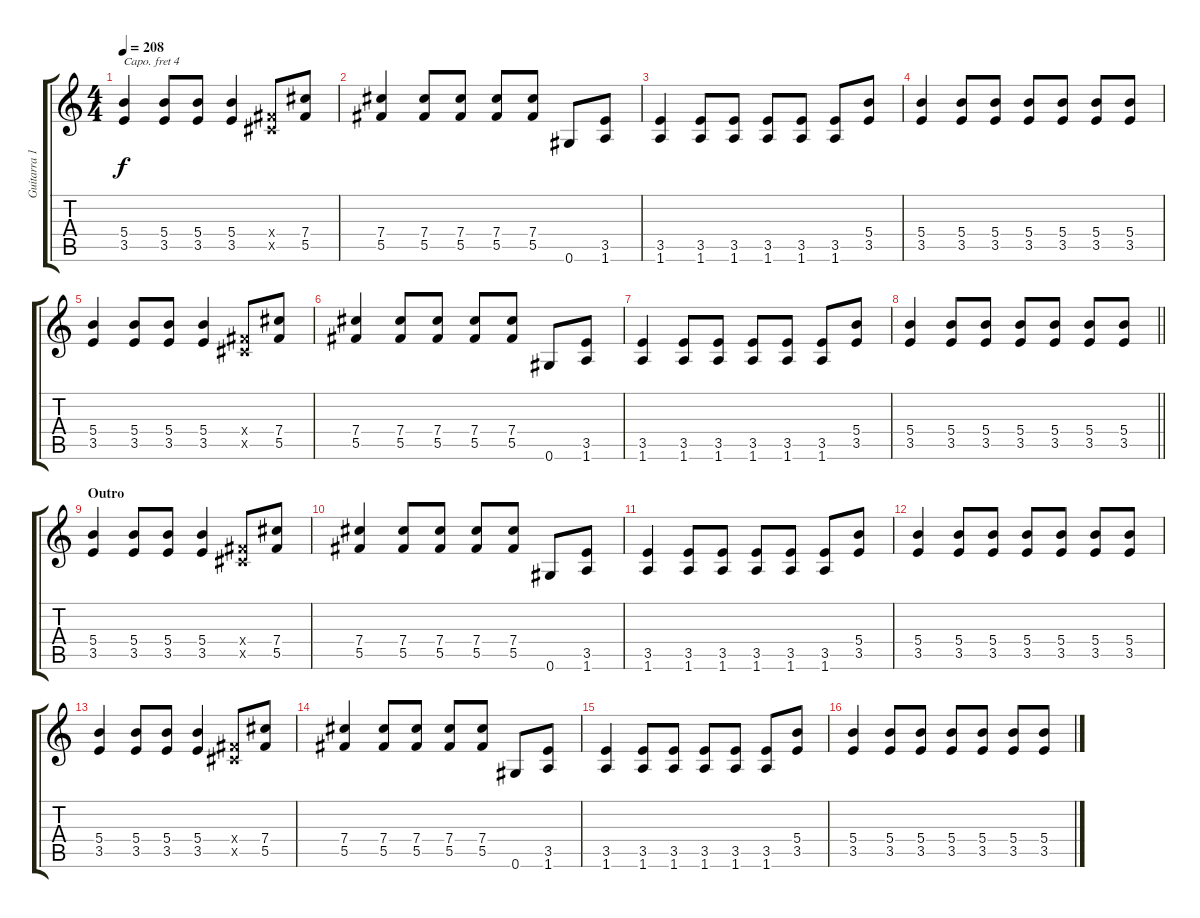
\track ("Guitarra 1" "Guitarra 1") {instrument electricguitarclean}
\staff {score tabs}
\capo 4
\tuning (E4 B3 G3 D3 A2 E2) {hide}
\ts (4 4)
\tempo 208
\clef g2
\ks c
(5.4 3.5).4{dy f instrument distortionguitar} (5.4 3.5).8 (5.4 3.5).8 (5.4 3.5).4 (0.4{x} 0.5{x}).8 (7.4 5.5).8 |
(7.4 5.5).4 (7.4 5.5).8 (7.4 5.5).8 (7.4 5.5).8 (7.4 5.5).8 0.6.8 (3.5 1.6).8 |
(3.5 1.6).4 (3.5 1.6).8 (3.5 1.6).8 (3.5 1.6).8 (3.5 1.6).8 (3.5 1.6).8 (5.4 3.5).8 |
(5.4 3.5).4 (5.4 3.5).8 (5.4 3.5).8 (5.4 3.5).8 (5.4 3.5).8 (5.4 3.5).8 (5.4 3.5).8 |
(5.4 3.5).4{instrument distortionguitar} (5.4 3.5).8 (5.4 3.5).8 (5.4 3.5).4 (0.4{x} 0.5{x}).8 (7.4 5.5).8 |
(7.4 5.5).4 (7.4 5.5).8 (7.4 5.5).8 (7.4 5.5).8 (7.4 5.5).8 0.6.8 (3.5 1.6).8 |
(3.5 1.6).4 (3.5 1.6).8 (3.5 1.6).8 (3.5 1.6).8 (3.5 1.6).8 (3.5 1.6).8 (5.4 3.5).8 |
\barLineRight lightlight
(5.4 3.5).4 (5.4 3.5).8 (5.4 3.5).8 (5.4 3.5).8 (5.4 3.5).8 (5.4 3.5).8 (5.4 3.5).8 |
\section ("" "Outro")
(5.4 3.5).4{instrument distortionguitar} (5.4 3.5).8 (5.4 3.5).8 (5.4 3.5).4 (0.4{x} 0.5{x}).8 (7.4 5.5).8 |
(7.4 5.5).4 (7.4 5.5).8 (7.4 5.5).8 (7.4 5.5).8 (7.4 5.5).8 0.6.8 (3.5 1.6).8 |
(3.5 1.6).4 (3.5 1.6).8 (3.5 1.6).8 (3.5 1.6).8 (3.5 1.6).8 (3.5 1.6).8 (5.4 3.5).8 |
(5.4 3.5).4 (5.4 3.5).8 (5.4 3.5).8 (5.4 3.5).8 (5.4 3.5).8 (5.4 3.5).8 (5.4 3.5).8 |
(5.4 3.5).4{instrument distortionguitar} (5.4 3.5).8 (5.4 3.5).8 (5.4 3.5).4 (0.4{x} 0.5{x}).8 (7.4 5.5).8 |
(7.4 5.5).4 (7.4 5.5).8 (7.4 5.5).8 (7.4 5.5).8 (7.4 5.5).8 0.6.8 (3.5 1.6).8 |
(3.5 1.6).4 (3.5 1.6).8 (3.5 1.6).8 (3.5 1.6).8 (3.5 1.6).8 (3.5 1.6).8 (5.4 3.5).8 |
(5.4 3.5).4 (5.4 3.5).8 (5.4 3.5).8 (5.4 3.5).8 (5.4 3.5).8 (5.4 3.5).8 (5.4 3.5).8
